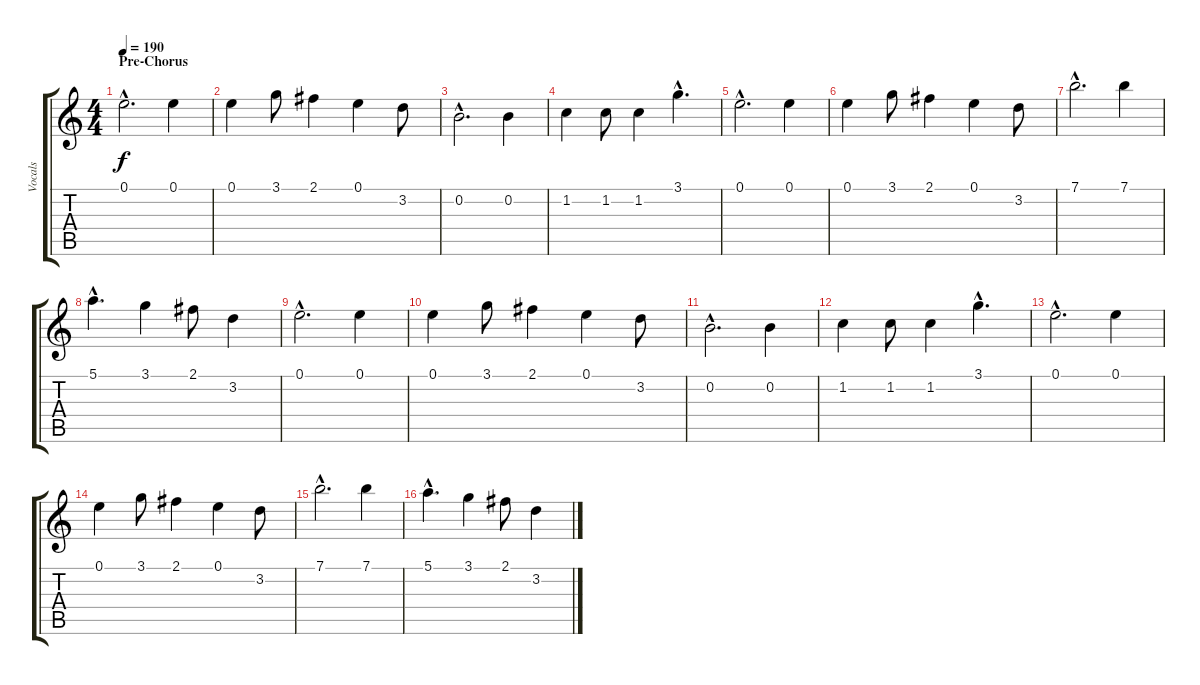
\track ("Vocals" "Vocals") {instrument clarinet}
\staff {score tabs}
\tuning (E5 B4 G4 D4 A3 E3) {hide}
\ts (4 4)
\section ("" "Pre-Chorus")
\tempo 190
\clef g2
\ks c
0.1{hac}.2{d dy f} 0.1.4 |
0.1.4 3.1.8 2.1.4 0.1.4 3.2.8 |
0.2{hac}.2{d} 0.2.4 |
1.2.4 1.2.8 1.2.4 3.1{hac}.4{d} |
0.1{hac}.2{d} 0.1.4 |
0.1.4 3.1.8 2.1.4 0.1.4 3.2.8 |
7.1{hac}.2{d} 7.1.4 |
5.1{hac}.4{d} 3.1.4 2.1.8 3.2.4 |
0.1{hac}.2{d} 0.1.4 |
0.1.4 3.1.8 2.1.4 0.1.4 3.2.8 |
0.2{hac}.2{d} 0.2.4 |
1.2.4 1.2.8 1.2.4 3.1{hac}.4{d} |
0.1{hac}.2{d} 0.1.4 |
0.1.4 3.1.8 2.1.4 0.1.4 3.2.8 |
7.1{hac}.2{d} 7.1.4 |
5.1{hac}.4{d} 3.1.4 2.1.8 3.2.4
